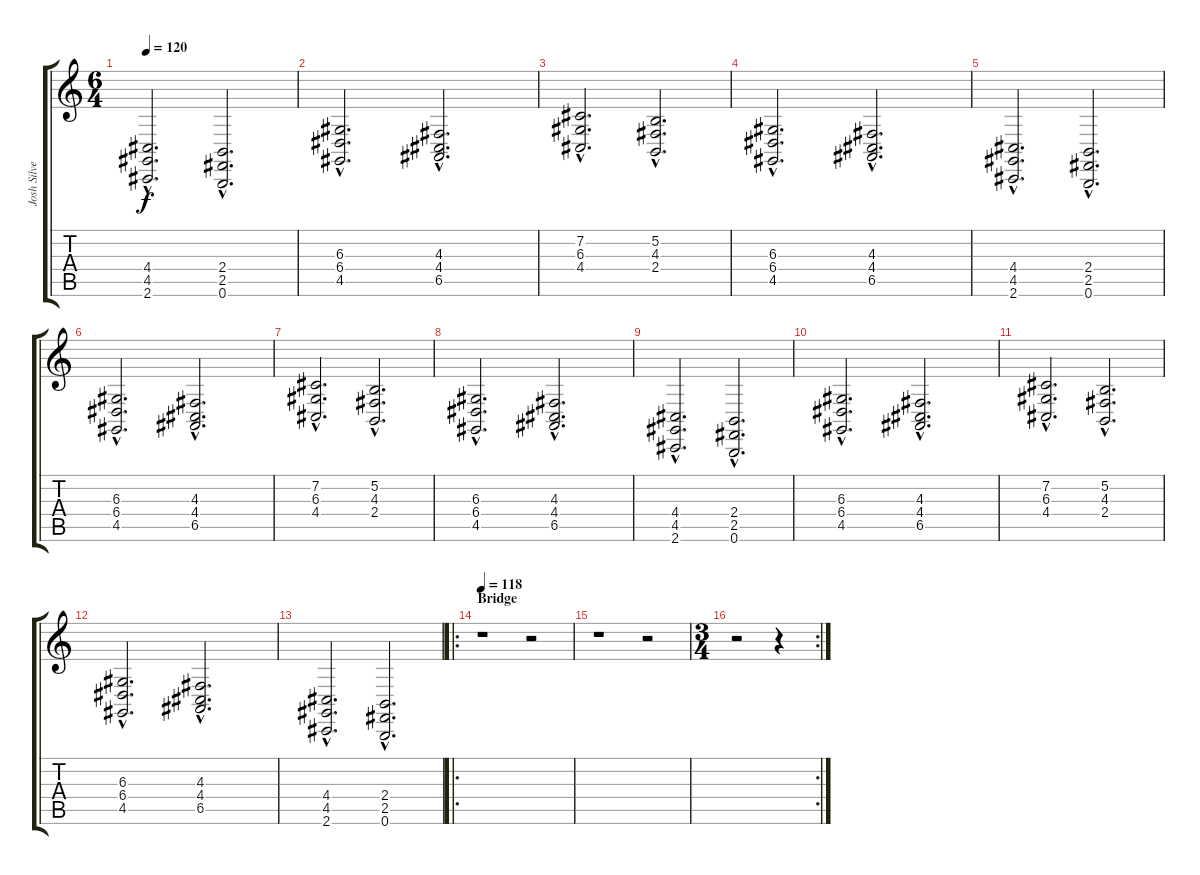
\track ("Josh Silver - Keyboard 1" "Josh Silve") {instrument lead8bassandlead}
\staff {score tabs}
\tuning (B3 Gb3 D3 A2 E2 B1) {hide}
\ts (6 4)
\tempo 120
\clef g2
\ks c
(4.4{hac} 4.5{hac} 2.6{hac}).2{d dy f} (2.4{hac} 2.5{hac} 0.6{hac}).2{d} |
(6.3{hac} 6.4{hac} 4.5{hac}).2{d} (4.3{hac} 4.4{hac} 6.5{hac}).2{d} |
(7.2{hac} 6.3{hac} 4.4{hac}).2{d} (5.2{hac} 4.3{hac} 2.4{hac}).2{d} |
(6.3{hac} 6.4{hac} 4.5{hac}).2{d} (4.3{hac} 4.4{hac} 6.5{hac}).2{d} |
(4.4{hac} 4.5{hac} 2.6{hac}).2{d} (2.4{hac} 2.5{hac} 0.6{hac}).2{d} |
(6.3{hac} 6.4{hac} 4.5{hac}).2{d} (4.3{hac} 4.4{hac} 6.5{hac}).2{d} |
(7.2{hac} 6.3{hac} 4.4{hac}).2{d} (5.2{hac} 4.3{hac} 2.4{hac}).2{d} |
(6.3{hac} 6.4{hac} 4.5{hac}).2{d} (4.3{hac} 4.4{hac} 6.5{hac}).2{d} |
(4.4{hac} 4.5{hac} 2.6{hac}).2{d} (2.4{hac} 2.5{hac} 0.6{hac}).2{d} |
(6.3{hac} 6.4{hac} 4.5{hac}).2{d} (4.3{hac} 4.4{hac} 6.5{hac}).2{d} |
(7.2{hac} 6.3{hac} 4.4{hac}).2{d} (5.2{hac} 4.3{hac} 2.4{hac}).2{d} |
(6.3{hac} 6.4{hac} 4.5{hac}).2{d} (4.3{hac} 4.4{hac} 6.5{hac}).2{d} |
(4.4{hac} 4.5{hac} 2.6{hac}).2{d} (2.4{hac} 2.5{hac} 0.6{hac}).2{d} |
\ro
\section ("" "Bridge")
\tempo 118
r.1 r.2 |
r.1 r.2 |
\rc 2
\ts (3 4)
r.2 r.4
